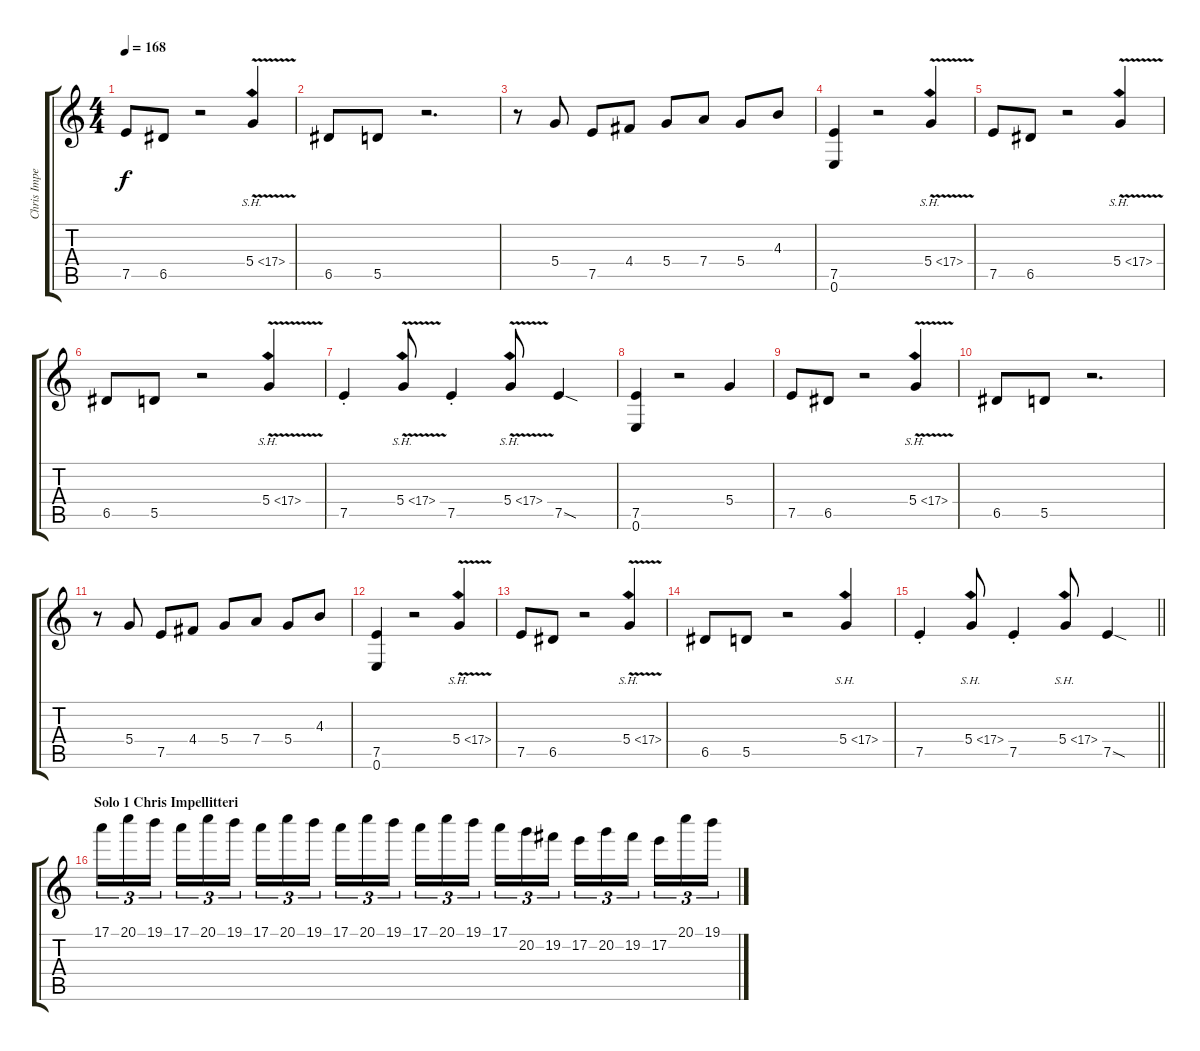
\track ("Chris Impellitteri" "Chris Impe") {instrument overdrivenguitar}
\staff {score tabs}
\tuning (E4 B3 G3 D3 A2 E2) {hide}
\ts (4 4)
\tempo 168
\clef g2
\ks c
7.5.8{dy f} 6.5.8 r.2 5.4{sh 12 v}.4 |
6.5.8 5.5.8 r.2{d} |
r.8 5.4.8 7.5.8 4.4.8 5.4.8 7.4.8 5.4.8 4.3.8 |
(7.5 0.6).4 r.2 5.4{sh 12 v}.4 |
7.5.8 6.5.8 r.2 5.4{sh 12 v}.4 |
6.5.8 5.5.8 r.2 5.4{sh 12 v}.4 |
7.5{st}.4 5.4{sh 12 v}.8 7.5{st}.4 5.4{sh 12 v}.8 7.5{sod}.4 |
(7.5 0.6).4 r.2 5.4.4 |
7.5.8 6.5.8 r.2 5.4{sh 12 v}.4 |
6.5.8 5.5.8 r.2{d} |
r.8 5.4.8 7.5.8 4.4.8 5.4.8 7.4.8 5.4.8 4.3.8 |
(7.5 0.6).4 r.2 5.4{sh 12 v}.4 |
7.5.8 6.5.8 r.2 5.4{sh 12 v}.4 |
6.5.8 5.5.8 r.2 5.4{sh 12}.4 |
\barLineRight lightlight
7.5{st}.4 5.4{sh 12}.8 7.5{st}.4 5.4{sh 12}.8 7.5{sod}.4 |
\section ("" "Solo 1 Chris Impellitteri")
17.1.16{tu (3 2) volume 16} 20.1.16{tu (3 2)} 19.1.16{tu (3 2) beam splitsecondary} 17.1.16{tu (3 2)} 20.1.16{tu (3 2)} 19.1.16{tu (3 2)} 17.1.16{tu (3 2)} 20.1.16{tu (3 2)} 19.1.16{tu (3 2) beam splitsecondary} 17.1.16{tu (3 2)} 20.1.16{tu (3 2)} 19.1.16{tu (3 2)} 17.1.16{tu (3 2)} 20.1.16{tu (3 2)} 19.1.16{tu (3 2) beam splitsecondary} 17.1.16{tu (3 2)} 20.2.16{tu (3 2)} 19.2.16{tu (3 2)} 17.2.16{tu (3 2)} 20.2.16{tu (3 2)} 19.2.16{tu (3 2) beam splitsecondary} 17.2.16{tu (3 2)} 20.1.16{tu (3 2)} 19.1.16{tu (3 2)}
